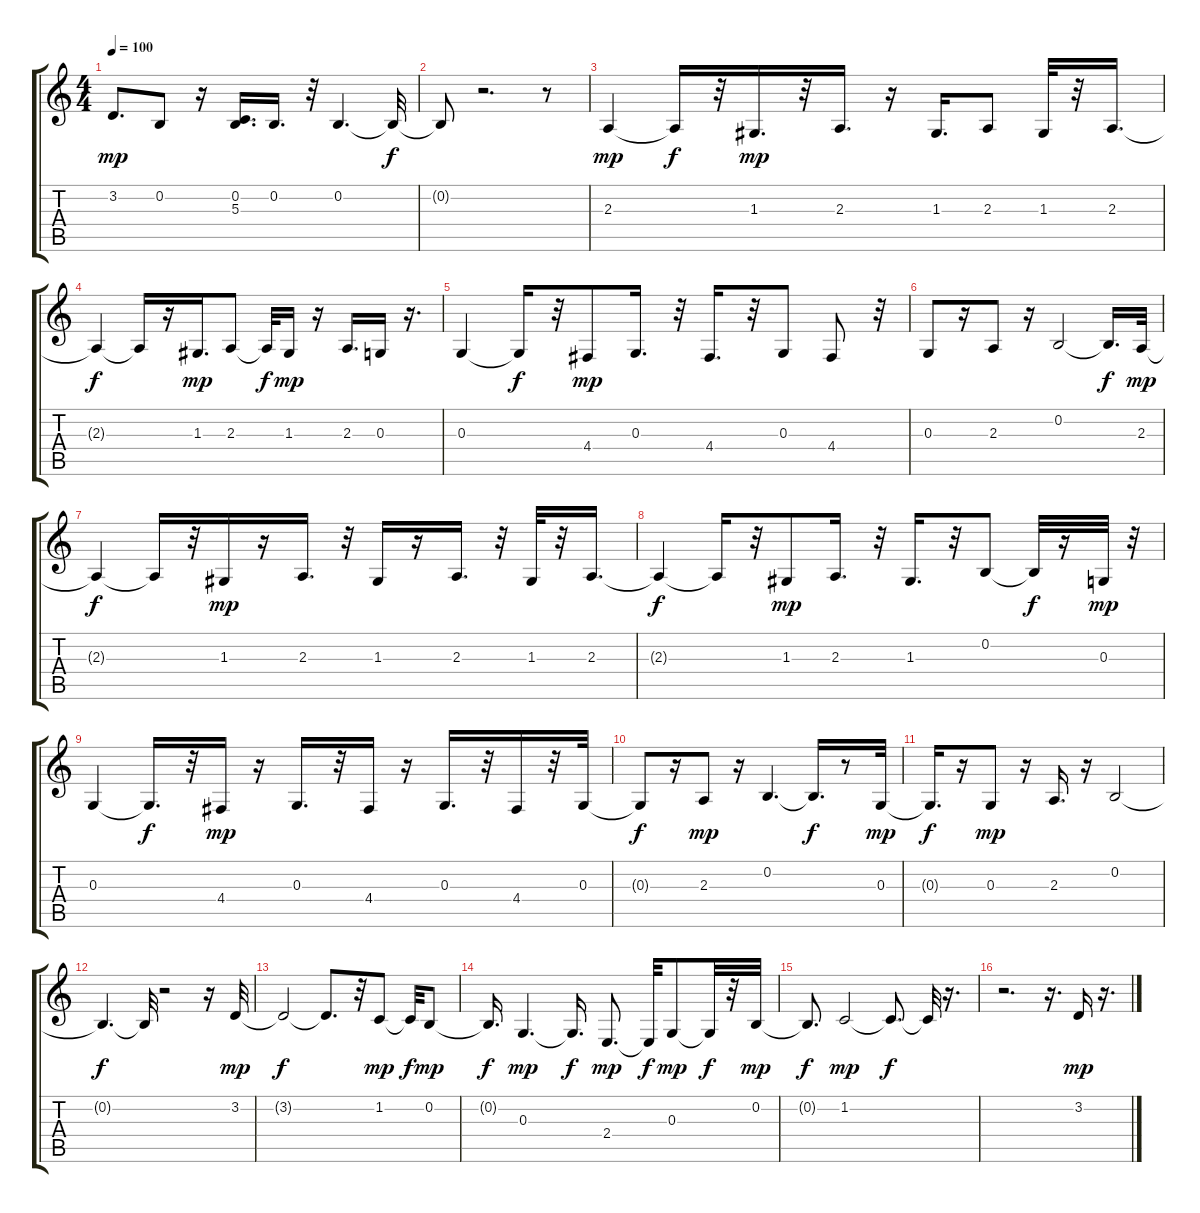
\track "" {instrument sitar}
\staff {score tabs}
\tuning (E4 B3 G3 D3 A2 E2) {hide}
\ts (4 4)
\tempo 100
\clef g2
\ks c
3.2.8{d dy mp} 0.2.8 r.16 (0.2 5.3).16{d} 0.2.16{d} r.32 0.2.4{d} 0.2{t}.32{dy f} |
0.2{t}.8 r.2{d} r.8 |
2.3.4{dy mp} 2.3{t}.16{dy f} r.32 1.3.16{d dy mp} r.32 2.3.16{d} r.16 1.3.16{d} 2.3.8 1.3.32 r.32 2.3.16{d} |
2.3{t}.4{dy f} 2.3{t}.16 r.16 1.3.16{d dy mp} 2.3.8 2.3{t}.32{dy f} 1.3.16{dy mp} r.16 2.3.16{d} 0.3.16 r.16{d} |
0.3.4 0.3{t}.16{dy f} r.32 4.4.8{dy mp} 0.3.16{d} r.32 4.4.16{d} r.32 0.3.8 4.4.8 r.32 |
0.3.8 r.16 2.3.8 r.16 0.2.2 0.2{t}.16{d dy f} 2.3.32{dy mp} |
2.3{t}.4{dy f} 2.3{t}.16 r.32 1.3.16{dy mp} r.16 2.3.16{d} r.32 1.3.16 r.16 2.3.16{d} r.32 1.3.32 r.32 2.3.16{d} |
2.3{t}.4{dy f} 2.3{t}.16 r.32 1.3.8{dy mp} 2.3.16{d} r.32 1.3.16{d} r.32 0.2.8 0.2{t}.32{dy f} r.16 0.3.32{dy mp} r.32 |
0.3.4 0.3{t}.16{d dy f} r.32 4.4.16{dy mp} r.16 0.3.16{d} r.32 4.4.16 r.16 0.3.16{d} r.32 4.4.16 r.32 0.3.32 |
0.3{t}.8{dy f} r.16 2.3.8{dy mp} r.16 0.2.4{d} 0.2{t}.16{d dy f} r.8 0.3.32{dy mp} |
0.3{t}.16{d dy f} r.16 0.3.8{dy mp} r.16 2.3.16{d} r.16 0.2.2 |
0.2{t}.4{d dy f} 0.2{t}.32 r.2 r.16 3.2.32{dy mp} |
3.2{t}.2{dy f} 3.2{t}.8{d} r.32 1.2.8{dy mp} 1.2{t}.32{dy f} 0.2.8{dy mp} |
0.2{t}.16{d dy f} 0.3.4{d dy mp} 0.3{t}.16{d dy f} 2.4.8{d dy mp} 2.4{t}.32{dy f} 0.3.8{dy mp} 0.3{t}.32{dy f} r.32 0.2.32{dy mp} |
0.2{t}.8{d dy f} 1.2.2{dy mp} 1.2{t}.8{d dy f} 1.2{t}.32 r.16{d} |
r.2{d} r.16{d} 3.2.16{dy mp} r.16{d}
